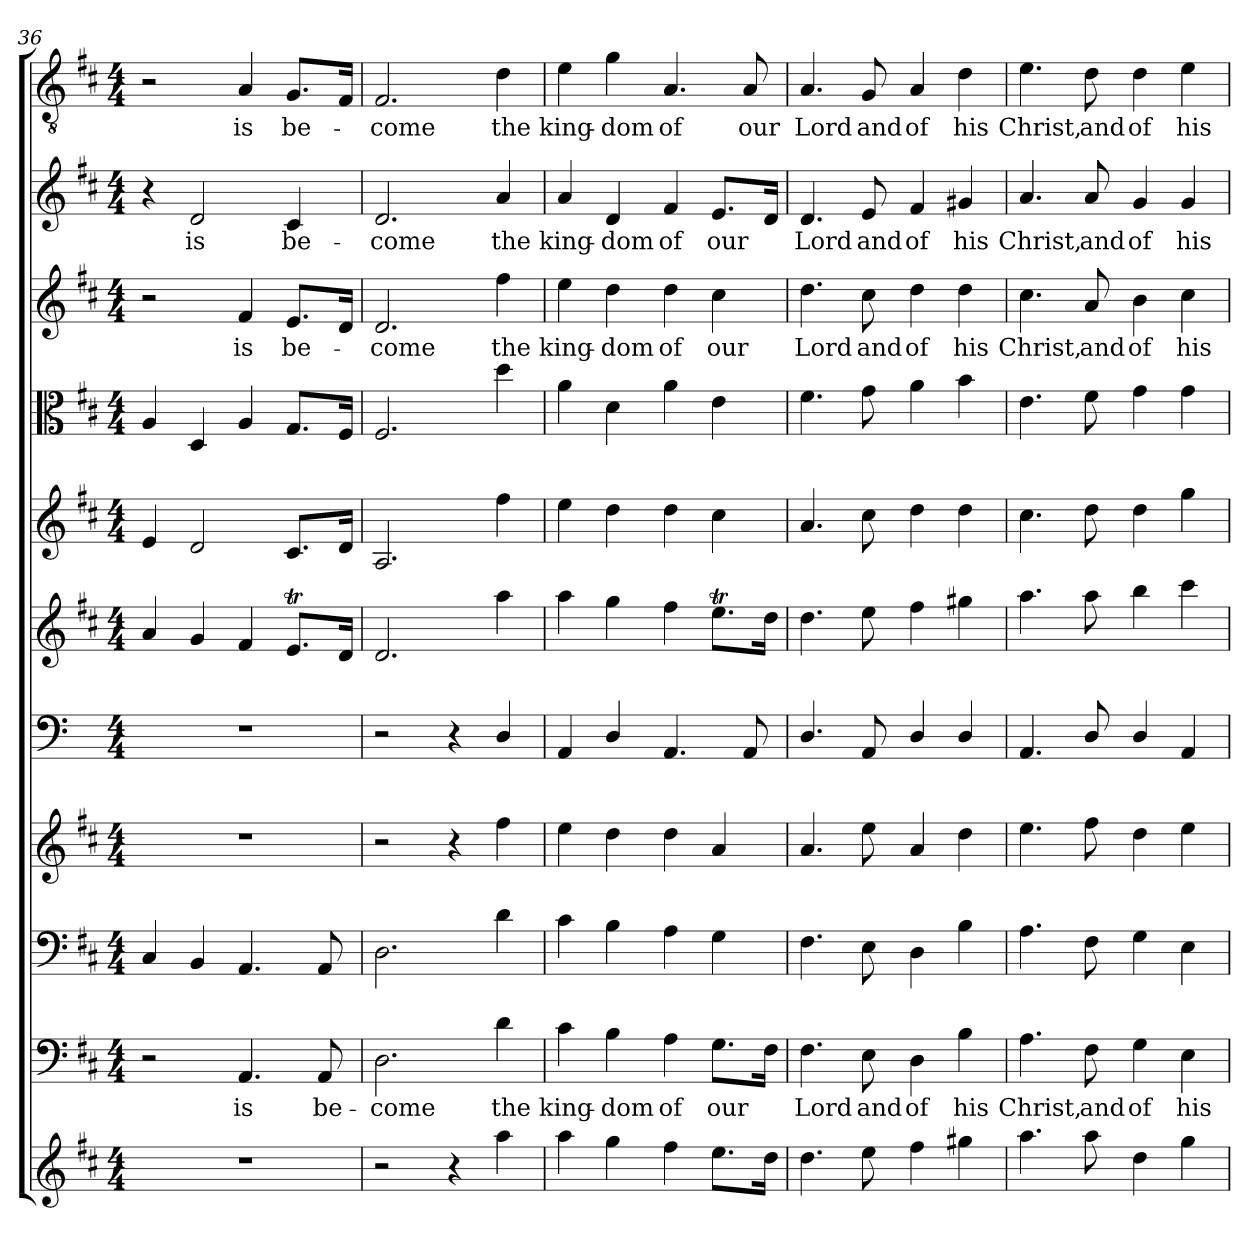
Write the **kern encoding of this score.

**kern	**kern	**text	**kern	**kern	**kern	**kern	**kern	**kern	**kern	**text	**kern	**text	**kern	**text
*part11	*part10	*part10	*part9	*part8	*part7	*part6	*part5	*part4	*part3	*part3	*part2	*part2	*part1	*part1
*staff11	*staff10	*staff10	*staff9	*staff8	*staff7	*staff6	*staff5	*staff4	*staff3	*staff3	*staff2	*staff2	*staff1	*staff1
*clefG2	*clefF4	*	*clefF4	*clefG2	*clefF4	*clefG2	*clefG2	*clefC3	*clefG2	*	*clefG2	*	*clefGv2	*
*k[f#c#]	*k[f#c#]	*	*k[f#c#]	*k[f#c#]	*k[]	*k[f#c#]	*k[f#c#]	*k[f#c#]	*k[f#c#]	*	*k[f#c#]	*	*k[f#c#]	*
*D:	*D:	*	*D:	*D:	*	*D:	*D:	*D:	*D:	*	*D:	*	*D:	*
*M4/4	*M4/4	*	*M4/4	*M4/4	*M4/4	*M4/4	*M4/4	*M4/4	*M4/4	*	*M4/4	*	*M4/4	*
=36	=36	=36	=36	=36	=36	=36	=36	=36	=36	=36	=36	=36	=36	=36
1r	2r	.	4C#/	1r	1r	4a/	4e/	4A/	2r	.	4r	.	2r	.
.	.	.	4BB/	.	.	4g/	2d/	4D/	.	.	2d/	is	.	.
.	4.AA/	is	4.AA/	.	.	4f#/	.	4A/	4f#/	is	.	.	4A/	is
.	.	.	.	.	.	8.eT/L	8.c#/L	8.G/L	8.e/L	be-	4c#/	be-	8.G/L	be-
.	8AA/	be-	8AA/	.	.	.	.	.	.	.	.	.	.	.
.	.	.	.	.	.	16d/Jk	16d/Jk	16F#/Jk	16d/Jk	.	.	.	16F#/Jk	.
=37	=37	=37	=37	=37	=37	=37	=37	=37	=37	=37	=37	=37	=37	=37
2r	2.D\	-come	2.D\	2r	2r	2.d/	2.A/	2.F#/	2.d/	-come	2.d/	-come	2.F#/	-come
4r	.	.	.	4r	4r	.	.	.	.	.	.	.	.	.
4aa\	4d\	the	4d\	4ff#\	4D/	4aa\	4ff#\	4dd\	4ff#\	the	4a/	the	4d\	the
=38	=38	=38	=38	=38	=38	=38	=38	=38	=38	=38	=38	=38	=38	=38
4aa\	4c#\	king-	4c#\	4ee\	4AA/	4aa\	4ee\	4a\	4ee\	king-	4a/	king-	4e\	king-
4gg\	4B\	-dom	4B\	4dd\	4D/	4gg\	4dd\	4d\	4dd\	-dom	4d/	-dom	4g\	-dom
4ff#\	4A\	of	4A\	4dd\	4.AA/	4ff#\	4dd\	4a\	4dd\	of	4f#/	of	4.A/	of
8.ee\L	8.G\L	our	4G\	4a/	.	8.eeT\L	4cc#\	4e\	4cc#\	our	8.e/L	our	.	.
.	.	.	.	.	8AA/	.	.	.	.	.	.	.	8A/	our
16dd\Jk	16F#\Jk	.	.	.	.	16dd\Jk	.	.	.	.	16d/Jk	.	.	.
=39	=39	=39	=39	=39	=39	=39	=39	=39	=39	=39	=39	=39	=39	=39
4.dd\	4.F#\	Lord	4.F#\	4.a/	4.D/	4.dd\	4.a/	4.f#\	4.dd\	Lord	4.d/	Lord	4.A/	Lord
8ee\	8E\	and	8E\	8ee\	8AA/	8ee\	8cc#\	8g\	8cc#\	and	8e/	and	8G/	and
4ff#\	4D\	of	4D\	4a/	4D/	4ff#\	4dd\	4a\	4dd\	of	4f#/	of	4A/	of
4gg#X\	4B\	his	4B\	4dd\	4D/	4gg#X\	4dd\	4b\	4dd\	his	4g#X/	his	4d\	his
=40	=40	=40	=40	=40	=40	=40	=40	=40	=40	=40	=40	=40	=40	=40
4.aa\	4.A\	Christ,	4.A\	4.ee\	4.AA/	4.aa\	4.cc#\	4.e\	4.cc#\	Christ,	4.a/	Christ,	4.e\	Christ,
8aa\	8F#\	and	8F#\	8ff#\	8D/	8aa\	8dd\	8f#\	8a/	and	8a/	and	8d\	and
4dd\	4G\	of	4G\	4dd\	4D/	4bb\	4dd\	4g\	4b\	of	4g/	of	4d\	of
4gg\	4E\	his	4E\	4ee\	4AA/	4ccc#\	4gg\	4g\	4cc#\	his	4g/	his	4e\	his
=	=	=	=	=	=	=	=	=	=	=	=	=	=	=
*-	*-	*-	*-	*-	*-	*-	*-	*-	*-	*-	*-	*-	*-	*-
